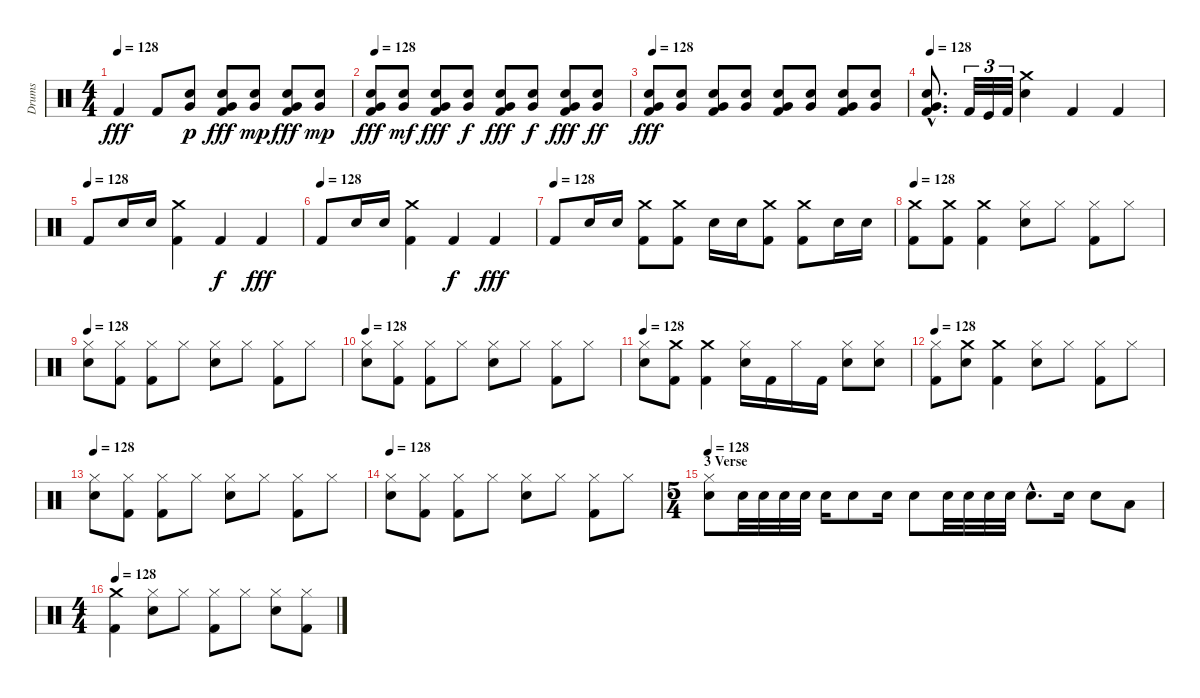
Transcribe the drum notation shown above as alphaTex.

\track ("Drums" "Drums") {instrument percussion}
\staff {score}
\articulation defaults
\ts (4 4)
\tempo 128
\clef neutral
\ks c "Kick (hit) 2".4{dy fff} "Kick (hit) 2".8
("Very Low Tom (hit)" "Snare (hit) 2").8{dy p} ("Snare (hit) 2" "Very Low Tom (hit)" "Kick (hit) 2").8{dy fff} ("Snare (hit) 2" "Very Low Tom (hit)").8{dy mp} ("Snare (hit) 2" "Very Low Tom (hit)" "Kick (hit) 2").8{dy fff} ("Snare (hit) 2" "Very Low Tom (hit)").8{dy mp} |
\tempo 128
("Snare (hit) 2" "Very Low Tom (hit)" "Kick (hit) 2").8{dy fff} ("Snare (hit) 2" "Very Low Tom (hit)").8{dy mf} ("Snare (hit) 2" "Very Low Tom (hit)" "Kick (hit) 2").8{dy fff} ("Snare (hit) 2" "Very Low Tom (hit)").8{dy f} ("Snare (hit) 2" "Very Low Tom (hit)" "Kick (hit) 2").8{dy fff} ("Snare (hit) 2" "Very Low Tom (hit)").8{dy f} ("Snare (hit) 2" "Very Low Tom (hit)" "Kick (hit) 2").8{dy fff} ("Snare (hit) 2" "Very Low Tom (hit)").8{dy ff} |
\tempo 128
("Snare (hit) 2" "Very Low Tom (hit)" "Kick (hit) 2").8{dy fff} ("Snare (hit) 2" "Very Low Tom (hit)").8 ("Snare (hit) 2" "Very Low Tom (hit)" "Kick (hit) 2").8 ("Snare (hit) 2" "Very Low Tom (hit)").8 ("Snare (hit) 2" "Very Low Tom (hit)" "Kick (hit) 2").8 ("Snare (hit) 2" "Very Low Tom (hit)").8 ("Snare (hit) 2" "Very Low Tom (hit)" "Kick (hit) 2").8 ("Snare (hit) 2" "Very Low Tom (hit)").8 |
\tempo 128
("Kick (hit) 2"{hac} "Snare (hit) 2" "Very Low Tom (hit)").8{d} "Kick (hit) 2".32{tu (3 2)} "Kick (hit)".32{tu (3 2)} "Kick (hit) 2".32{tu (3 2)} ("Crash medium (hit)" "Snare (hit) 2").4 "Kick (hit) 2".4 "Kick (hit) 2".4 |
\tempo (128)
"Kick (hit) 2".8 "Snare (hit) 2".16 "Snare (hit) 2".16 ("Kick (hit) 2" "Crash medium (hit)").4 "Kick (hit) 2".4{dy f} "Kick (hit) 2".4{dy fff} |
\tempo (128)
"Kick (hit) 2".8 "Snare (hit) 2".16 "Snare (hit) 2".16 ("Kick (hit) 2" "Crash medium (hit)").4 "Kick (hit) 2".4{dy f} "Kick (hit) 2".4{dy fff} |
\tempo (128)
"Kick (hit) 2".8 "Snare (hit) 2".16 "Snare (hit) 2".16 ("Kick (hit) 2" "Crash medium (hit)").8 ("Kick (hit) 2" "Crash medium (hit)").8 "Snare (hit) 2".16 "Snare (hit) 2".16 ("Kick (hit) 2" "Crash medium (hit)").8 ("Crash medium (hit)" "Kick (hit) 2").8 "Snare (hit) 2".16 "Snare (hit) 2".16 |
\tempo 128
("Kick (hit) 2" "Crash medium (hit)").8 ("Kick (hit) 2" "Crash medium (hit)").8 ("Kick (hit) 2" "Crash medium (hit)").4 ("Hi-Hat (closed)" "Snare (hit) 2").8 "Hi-Hat (closed)".8 ("Kick (hit) 2" "Hi-Hat (closed)").8 "Hi-Hat (closed)".8 |
\tempo 128
("Hi-Hat (closed)" "Snare (hit) 2").8 ("Kick (hit) 2" "Hi-Hat (closed)").8 ("Hi-Hat (closed)" "Kick (hit) 2").8 "Hi-Hat (closed)".8 ("Hi-Hat (closed)" "Snare (hit) 2").8 "Hi-Hat (closed)".8 ("Hi-Hat (closed)" "Kick (hit) 2").8 "Hi-Hat (closed)".8 |
\tempo 128
("Hi-Hat (closed)" "Snare (hit) 2").8 ("Kick (hit) 2" "Hi-Hat (closed)").8 ("Hi-Hat (closed)" "Kick (hit) 2").8 "Hi-Hat (closed)".8 ("Hi-Hat (closed)" "Snare (hit) 2").8 "Hi-Hat (closed)".8 ("Hi-Hat (closed)" "Kick (hit) 2").8 "Hi-Hat (closed)".8 |
\tempo 128
("Hi-Hat (closed)" "Snare (hit) 2").8 ("Kick (hit) 2" "Crash medium (hit)").8 ("Kick (hit) 2" "Crash medium (hit)").4 ("Hi-Hat (closed)" "Snare (hit) 2").16 "Kick (hit) 2".16 "Hi-Hat (closed)".16 "Kick (hit) 2".16 ("Snare (hit) 2" "Hi-Hat (closed)").8 ("Snare (hit) 2" "Hi-Hat (closed)").8 |
\tempo 128
("Kick (hit) 2" "Hi-Hat (closed)").8 ("Crash medium (hit)" "Snare (hit) 2").8 ("Kick (hit) 2" "Crash medium (hit)").4 ("Hi-Hat (closed)" "Snare (hit) 2").8 "Hi-Hat (closed)".8 ("Kick (hit) 2" "Hi-Hat (closed)").8 "Hi-Hat (closed)".8 |
\tempo 128
("Hi-Hat (closed)" "Snare (hit) 2").8 ("Kick (hit) 2" "Hi-Hat (closed)").8 ("Hi-Hat (closed)" "Kick (hit) 2").8 "Hi-Hat (closed)".8 ("Hi-Hat (closed)" "Snare (hit) 2").8 "Hi-Hat (closed)".8 ("Hi-Hat (closed)" "Kick (hit) 2").8 "Hi-Hat (closed)".8 |
\tempo 128
("Hi-Hat (closed)" "Snare (hit) 2").8 ("Kick (hit) 2" "Hi-Hat (closed)").8 ("Hi-Hat (closed)" "Kick (hit) 2").8 "Hi-Hat (closed)".8 ("Hi-Hat (closed)" "Snare (hit) 2").8 "Hi-Hat (closed)".8 ("Hi-Hat (closed)" "Kick (hit) 2").8 "Hi-Hat (closed)".8 |
\ts (5 4)
\section ("" "3 Verse")
\tempo 128
("Snare (hit) 2" "Hi-Hat (closed)").8 "Snare (hit) 2".32 "Snare (hit) 2".32 "Snare (hit) 2".32 "Snare (hit) 2".32 "Snare (hit) 2".16 "Snare (hit) 2".8 "Snare (hit) 2".16 "Snare (hit) 2".8 "Snare (hit) 2".32 "Snare (hit) 2".32 "Snare (hit) 2".32 "Snare (hit) 2".32 "Snare (hit) 2"{hac}.8{d} "Snare (hit) 2".16 "Snare (hit) 2".8 "Low Tom (hit)".8 |
\ts (4 4)
\tempo 128
("Kick (hit) 2" "Crash medium (hit)").4 ("Snare (hit) 2" "Hi-Hat (closed)").8 "Hi-Hat (closed)".8 ("Hi-Hat (closed)" "Kick (hit) 2").8 "Hi-Hat (closed)".8 ("Snare (hit) 2" "Hi-Hat (closed)").8 ("Kick (hit) 2" "Hi-Hat (closed)").8
